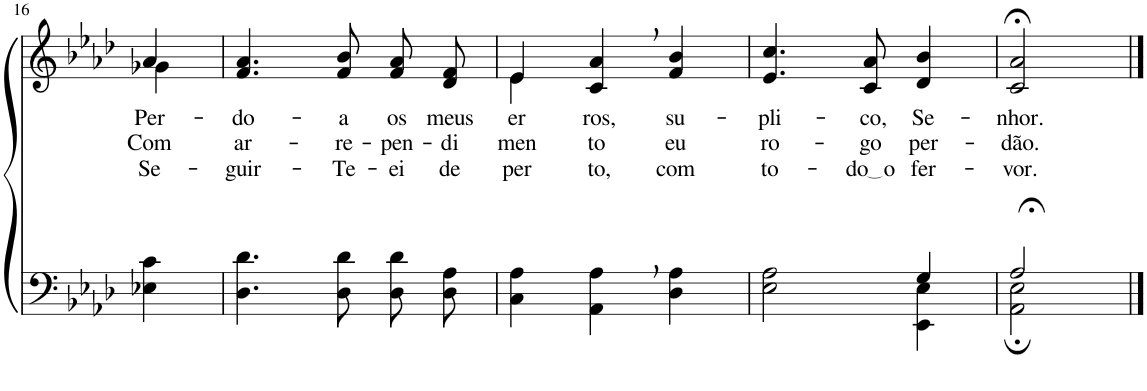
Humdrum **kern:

**kern	**kern	**text	**text	**text
*part2	*part1	*part1	*part1	*part1
*staff2	*staff1	*staff1	*staff1	*staff1
*I"Parte III e IV	*I"Parte I e II	*	*	*
!!LO:PB:g=z
*clefF4	*clefG2	*	*	*
*k[b-e-a-d-]	*k[b-e-a-d-]	*	*	*
*M3/4	*M3/4	*	*	*
=16	=16	=16	=16	=16
*	*^	*	*	*
!	!	!	!LO:LY:b	!LO:LY:b	!LO:LY:b
4E-X\ 4c\	4a-/	4g-X\	Per-	Com	-Se-
=17	=17	=17	=17	=17	=17
!	!	!	!LO:LY:b	!LO:LY:b	!LO:LY:b
*	*v	*v	*	*	*
4.D-\ 4.d-\	4.f/ 4.a-/	-do-	ar-	-guir-
!	!	!LO:LY:b	!LO:LY:b	!LO:LY:b
8D-\ 8d-\	8f/ 8b-/	-a	-re-	-Te-
!	!	!LO:LY:b	!LO:LY:b	!LO:LY:b
8D-\ 8d-\L	8f/ 8a-/L	os	-pen-	-ei
!	!	!LO:LY:b	!LO:LY:b	!LO:LY:b
8D-\ 8A-\J	8d-/ 8f/J	meus	-di-	de
=18	=18	=18	=18	=18
*	*^	*	*	*
!	!	!	!LO:LY:b	!LO:LY:b	!LO:LY:b
4C\ 4A-\	4e-/	4e-\	er-	-men-	per-
!	!	!	!LO:LY:b	!LO:LY:b	!LO:LY:b
4AA-\, 4A-\,	4c/, 4a-/,	2ryy	-ros,	-to	-to,
!	!	!	!LO:LY:b	!LO:LY:b	!LO:LY:b
4D-\ 4A-\	4f/ 4b-/	.	su-	eu	com
*	*v	*v	*	*	*
=19	=19	=19	=19	=19
*^	*	*	*	*
!	!	!	!LO:LY:b	!LO:LY:b	!LO:LY:b
2ryy	2E-\ 2A-\	4.e-/ 4.cc/	-pli-	ro-	to-
!	!	!	!LO:LY:b	!LO:LY:b	!LO:LY:b
.	.	8c/ 8a-/	-co,	-go	do o
!	!	!	!LO:LY:b	!LO:LY:b	!LO:LY:b
4G/	4EE-\ 4E-\	4d-/ 4b-/	Se-	per-	fer-
=20	=20	=20	=20	=20	=20
!	!	!	!LO:LY:b	!LO:LY:b	!LO:LY:b
2A-;</	2AA-\; 2E-\;	2c/;< 2a-/;<	-nhor.	-dão.	-vor.
*v	*v	*	*	*	*
==	==	==	==	==
*-	*-	*-	*-	*-
